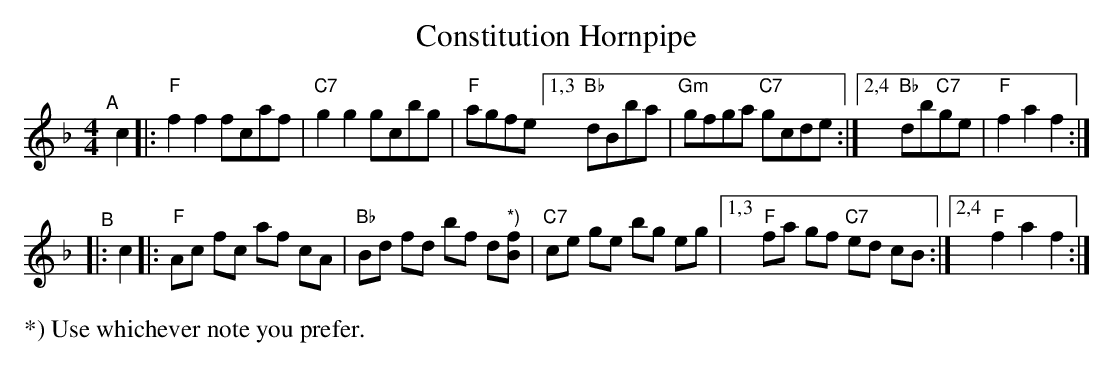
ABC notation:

X:1
T: Constitution Hornpipe
M: 4/4
L: 1/8
K: F
"^A"[|] c2 \
|: "F"f2f2 fcaf | "C7"g2g2 gcbg | "F"agfe \
[1,3 "Bb"dBba | "Gm"gfga "C7"gcde :|[2,4 "Bb"db"C7"ge | "F"f2a2 f2 :|
"^B"|: c2 \
|: "F"Ac fc af cA | "Bb"Bd fd bf d"*)"[fB] | "C7"ce ge bg eg \
|[1,3 "F"fa gf "C7"ed cB :|[2,4 "F"f2 a2 f2 :|
